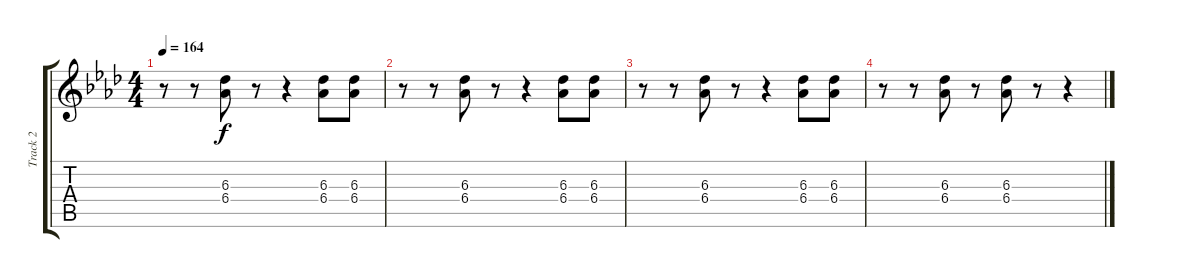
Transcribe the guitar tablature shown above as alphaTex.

\track ("Track 2" "Track 2") {instrument distortionguitar}
\staff {score tabs}
\tuning (E4 B3 G3 D3 A2 E2) {hide}
\ts (4 4)
\tempo 164
\clef g2
\ks ab
r.8{dy f} r.8 (6.3 6.4).8 r.8 r.4 (6.3 6.4).8 (6.3 6.4).8 |
r.8 r.8 (6.3 6.4).8 r.8 r.4 (6.3 6.4).8 (6.3 6.4).8 |
r.8 r.8 (6.3 6.4).8 r.8 r.4 (6.3 6.4).8 (6.3 6.4).8 |
r.8 r.8 (6.3 6.4).8 r.8 (6.3 6.4).8 r.8 r.4
